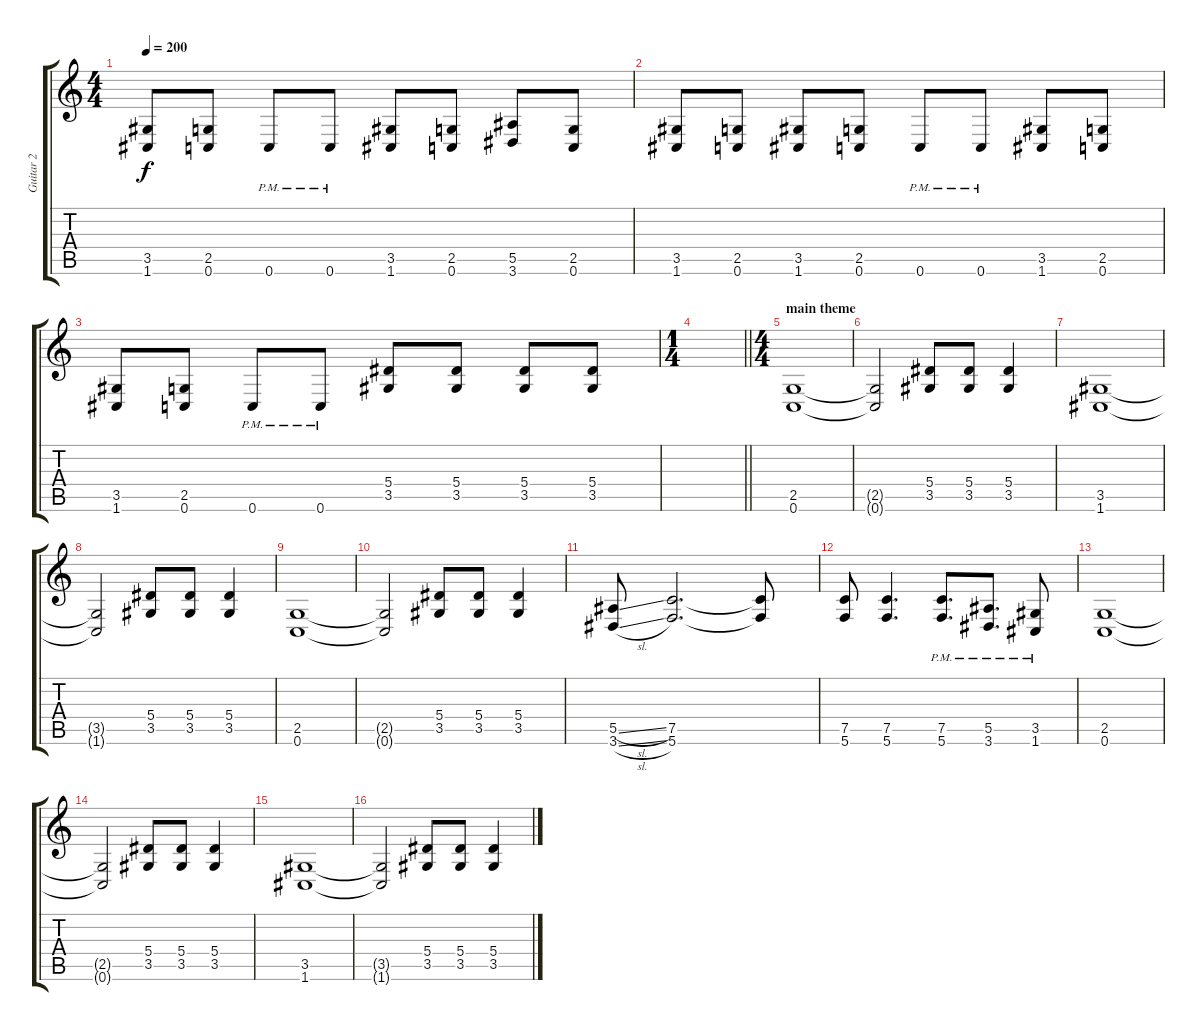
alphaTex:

\track ("Guitar 2" "Guitar 2") {instrument distortionguitar}
\staff {score tabs}
\tuning (C4 G3 Eb3 Bb2 F2 C2) {hide}
\ts (4 4)
\tempo 200
\clef g2
\ks c
(3.5 1.6).8{dy f} (2.5 0.6).8 0.6{pm}.8 0.6{pm}.8 (3.5 1.6).8 (2.5 0.6).8 (5.5 3.6).8 (2.5 0.6).8 |
(3.5 1.6).8 (2.5 0.6).8 (3.5 1.6).8 (2.5 0.6).8 0.6{pm}.8 0.6{pm}.8 (3.5 1.6).8 (2.5 0.6).8 |
(3.5 1.6).8 (2.5 0.6).8 0.6{pm}.8 0.6{pm}.8 (5.4 3.5).8 (5.4 3.5).8 (5.4 3.5).8 (5.4 3.5).8 |
\ts (1 4)
\barLineRight lightlight
|
\ts (4 4)
\section ("" "main theme")
(2.5 0.6).1 |
(2.5{t} 0.6{t}).2 (5.4 3.5).8 (5.4 3.5).8 (5.4 3.5).4 |
(3.5 1.6).1 |
(3.5{t} 1.6{t}).2 (5.4 3.5).8 (5.4 3.5).8 (5.4 3.5).4 |
(2.5 0.6).1 |
(2.5{t} 0.6{t}).2 (5.4 3.5).8 (5.4 3.5).8 (5.4 3.5).4 |
(5.5{sl} 3.6{sl}).8 (7.5 5.6).2{d} (7.5{t} 5.6{t}).8 |
(7.5 5.6).8 (7.5 5.6).4{d} (7.5{pm} 5.6{pm}).8{d} (5.5{pm} 3.6{pm}).8{d} (3.5{pm} 1.6{pm}).8 |
(2.5 0.6).1 |
(2.5{t} 0.6{t}).2 (5.4 3.5).8 (5.4 3.5).8 (5.4 3.5).4 |
(3.5 1.6).1 |
(3.5{t} 1.6{t}).2 (5.4 3.5).8 (5.4 3.5).8 (5.4 3.5).4
